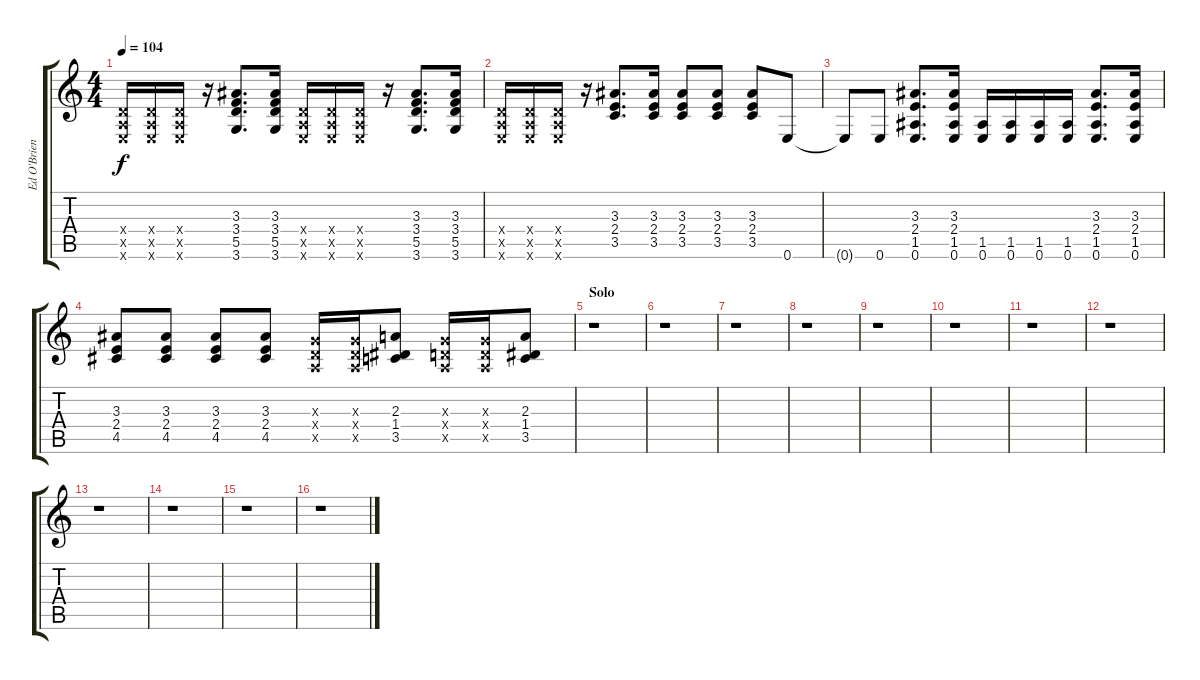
\track ("Ed O'Brien" "Ed O'Brien") {instrument overdrivenguitar}
\staff {score tabs}
\tuning (E4 B3 G3 D3 A2 E2) {hide}
\ts (4 4)
\tempo 104
\clef g2
\ks c
(0.4{x} 0.5{x} 0.6{x}).16{dy f} (0.4{x} 0.5{x} 0.6{x}).16 (0.4{x} 0.5{x} 0.6{x}).16 r.16 (3.3 3.4 5.5 3.6).8{d} (3.3 3.4 5.5 3.6).16 (0.4{x} 0.5{x} 0.6{x}).16 (0.4{x} 0.5{x} 0.6{x}).16 (0.4{x} 0.5{x} 0.6{x}).16 r.16 (3.3 3.4 5.5 3.6).8{d} (3.3 3.4 5.5 3.6).16 |
(0.4{x} 0.5{x} 0.6{x}).16 (0.4{x} 0.5{x} 0.6{x}).16 (0.4{x} 0.5{x} 0.6{x}).16 r.16 (3.3 2.4 3.5).8{d} (3.3 2.4 3.5).16 (3.3 2.4 3.5).8 (3.3 2.4 3.5).8 (3.3 2.4 3.5).8 0.6.8 |
0.6{t}.8 0.6.8 (3.3 2.4 1.5 0.6).8{d} (3.3 2.4 1.5 0.6).16 (1.5 0.6).16 (1.5 0.6).16 (1.5 0.6).16 (1.5 0.6).16 (3.3 2.4 1.5 0.6).8{d} (3.3 2.4 1.5 0.6).16 |
(3.3 2.4 4.5).8 (3.3 2.4 4.5).8 (3.3 2.4 4.5).8 (3.3 2.4 4.5).8 (0.3{x} 0.4{x} 0.5{x}).16 (0.3{x} 0.4{x} 0.5{x}).16 (2.3 1.4 3.5).8 (0.3{x} 0.4{x} 0.5{x}).16 (0.3{x} 0.4{x} 0.5{x}).16 (2.3 1.4 3.5).8 |
\section ("" "Solo")
r.1 |
r.1 |
r.1 |
r.1 |
r.1 |
r.1 |
r.1 |
r.1 |
r.1 |
r.1 |
r.1 |
r.1
